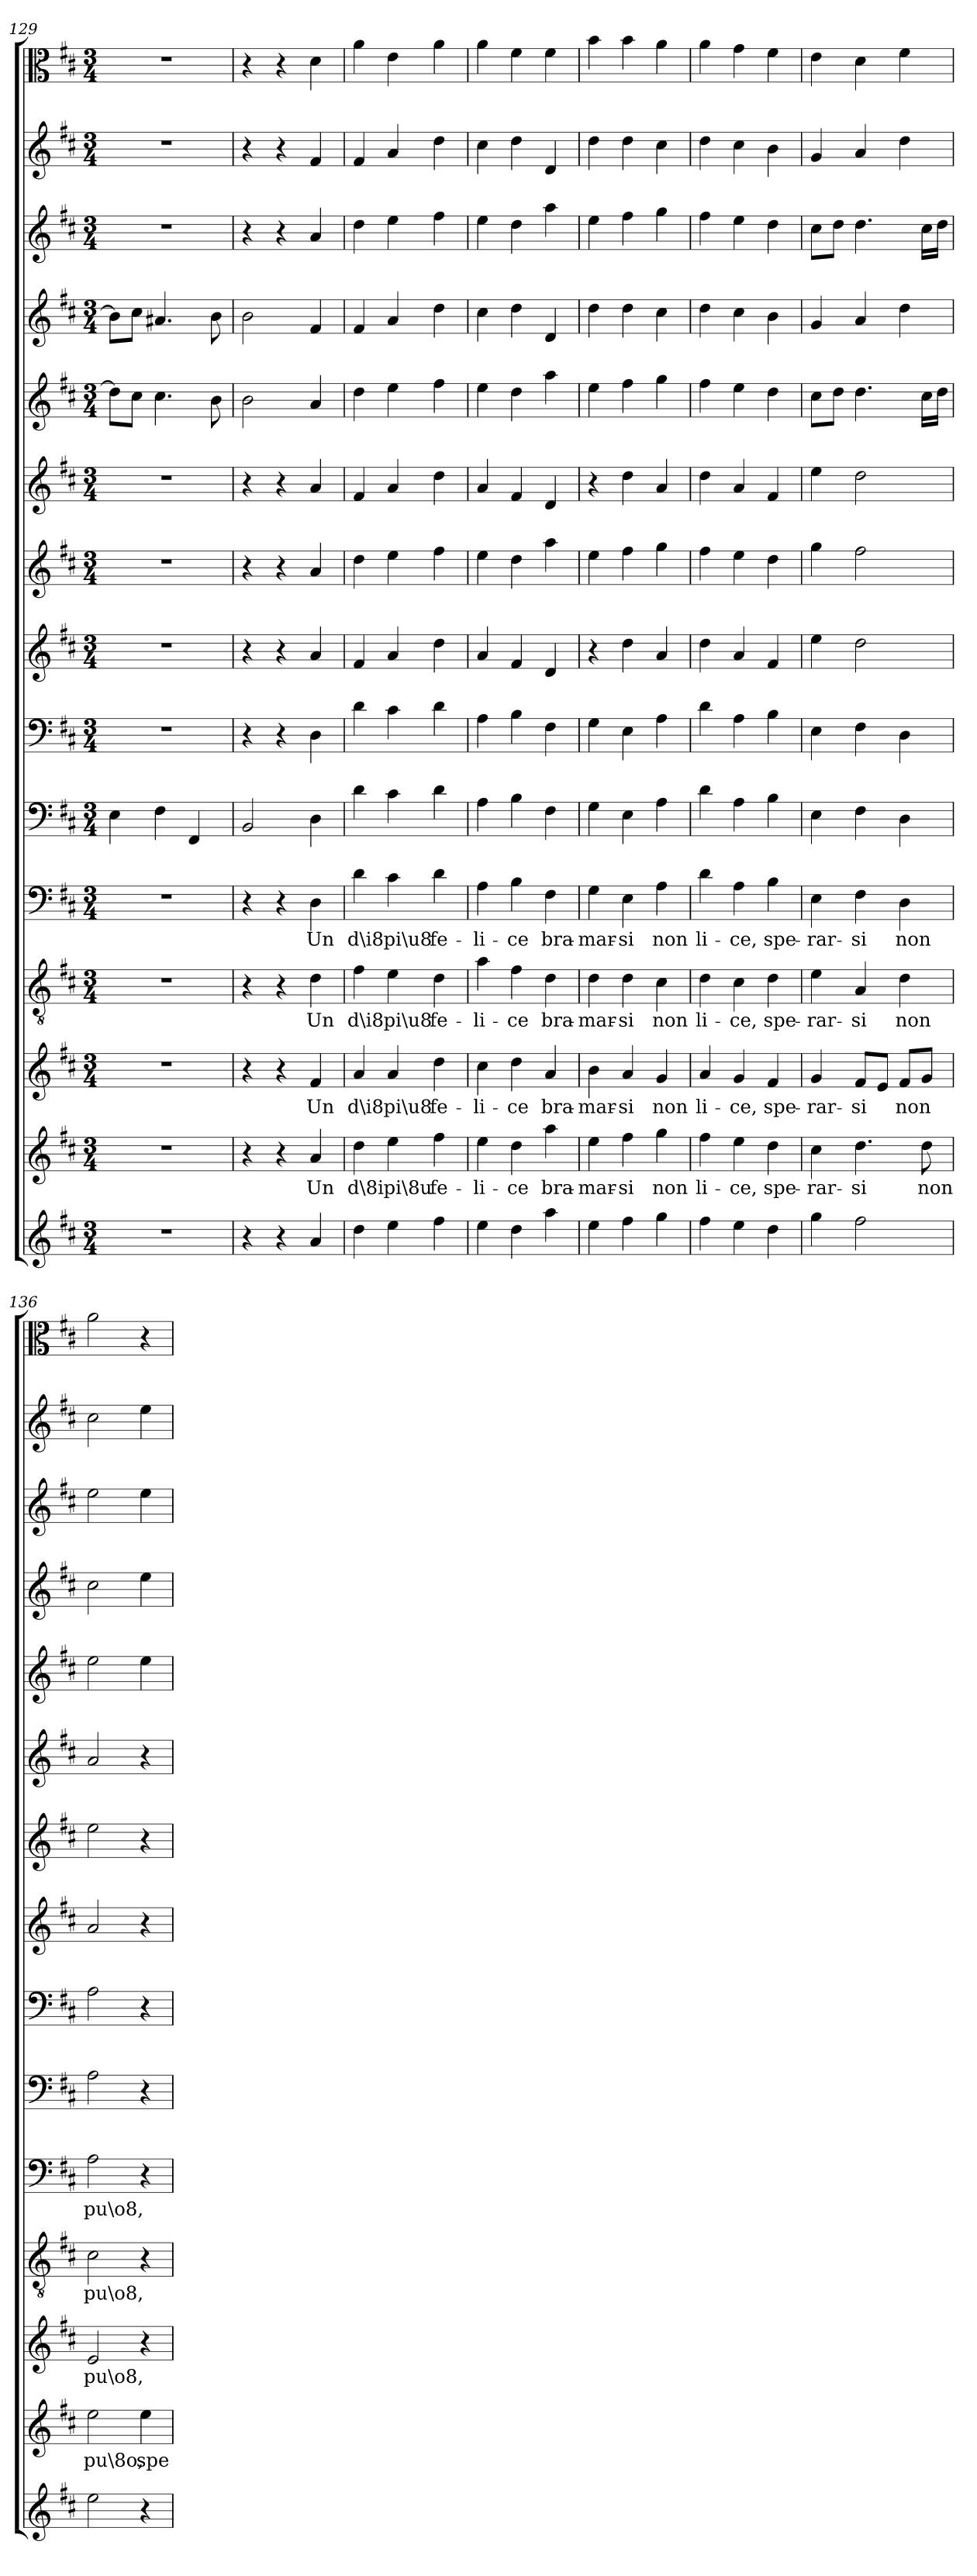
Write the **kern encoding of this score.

**kern	**kern	**text	**kern	**text	**kern	**text	**kern	**text	**kern	**kern	**kern	**kern	**kern	**kern	**kern	**kern	**kern	**kern
*part15	*part14	*part14	*part13	*part13	*part12	*part12	*part11	*part11	*part10	*part9	*part8	*part7	*part6	*part5	*part4	*part3	*part2	*part1
*staff15	*staff14	*staff14	*staff13	*staff13	*staff12	*staff12	*staff11	*staff11	*staff10	*staff9	*staff8	*staff7	*staff6	*staff5	*staff4	*staff3	*staff2	*staff1
*clefG2	*clefG2	*	*clefG2	*	*clefGv2	*	*clefF4	*	*clefF4	*clefF4	*clefG2	*clefG2	*clefG2	*clefG2	*clefG2	*clefG2	*clefG2	*clefC3
*k[f#c#]	*k[f#c#]	*	*k[f#c#]	*	*k[f#c#]	*	*k[f#c#]	*	*k[f#c#]	*k[f#c#]	*k[f#c#]	*k[f#c#]	*k[f#c#]	*k[f#c#]	*k[f#c#]	*k[f#c#]	*k[f#c#]	*k[f#c#]
*D:	*D:	*	*D:	*	*D:	*	*D:	*	*D:	*D:	*D:	*D:	*D:	*D:	*D:	*D:	*D:	*D:
*M3/4	*M3/4	*	*M3/4	*	*M3/4	*	*M3/4	*	*M3/4	*M3/4	*M3/4	*M3/4	*M3/4	*M3/4	*M3/4	*M3/4	*M3/4	*M3/4
=129	=129	=129	=129	=129	=129	=129	=129	=129	=129	=129	=129	=129	=129	=129	=129	=129	=129	=129
2.r	2.r	.	2.r	.	2.r	.	2.r	.	4E\	2.r	2.r	2.r	2.r	8dd\L]	8b\L]	2.r	2.r	2.r
.	.	.	.	.	.	.	.	.	.	.	.	.	.	8cc#\J	8cc#\J	.	.	.
.	.	.	.	.	.	.	.	.	4F#\	.	.	.	.	4.cc#\	4.a#X/	.	.	.
.	.	.	.	.	.	.	.	.	4FF#/	.	.	.	.	.	.	.	.	.
.	.	.	.	.	.	.	.	.	.	.	.	.	.	8b\	8b\	.	.	.
=130	=130	=130	=130	=130	=130	=130	=130	=130	=130	=130	=130	=130	=130	=130	=130	=130	=130	=130
4r	4r	.	4r	.	4r	.	4r	.	2BB/	4r	4r	4r	4r	2b\	2b\	4r	4r	4r
4r	4r	.	4r	.	4r	.	4r	.	.	4r	4r	4r	4r	.	.	4r	4r	4r
4a/	4a/	Un	4f#/	Un	4d\	Un	4D\	Un	4D\	4D\	4a/	4a/	4a/	4a/	4f#/	4a/	4f#/	4d\
=131	=131	=131	=131	=131	=131	=131	=131	=131	=131	=131	=131	=131	=131	=131	=131	=131	=131	=131
4dd\	4dd\	d\8i	4a/	d\i8	4f#\	d\i8	4d\	d\i8	4d\	4d\	4f#/	4dd\	4f#/	4dd\	4f#/	4dd\	4f#/	4a\
4ee\	4ee\	pi\8u	4a/	pi\u8	4e\	pi\u8	4c#\	pi\u8	4c#\	4c#\	4a/	4ee\	4a/	4ee\	4a/	4ee\	4a/	4e\
4ff#\	4ff#\	fe-	4dd\	fe-	4d\	fe-	4d\	fe-	4d\	4d\	4dd\	4ff#\	4dd\	4ff#\	4dd\	4ff#\	4dd\	4a\
=132	=132	=132	=132	=132	=132	=132	=132	=132	=132	=132	=132	=132	=132	=132	=132	=132	=132	=132
4ee\	4ee\	-li-	4cc#\	-li-	4a\	-li-	4A\	-li-	4A\	4A\	4a/	4ee\	4a/	4ee\	4cc#\	4ee\	4cc#\	4a\
4dd\	4dd\	-ce	4dd\	-ce	4f#\	-ce	4B\	-ce	4B\	4B\	4f#/	4dd\	4f#/	4dd\	4dd\	4dd\	4dd\	4f#\
4aa\	4aa\	bra-	4a/	bra-	4d\	bra-	4F#\	bra-	4F#\	4F#\	4d/	4aa\	4d/	4aa\	4d/	4aa\	4d/	4f#\
=133	=133	=133	=133	=133	=133	=133	=133	=133	=133	=133	=133	=133	=133	=133	=133	=133	=133	=133
4ee\	4ee\	-mar-	4b\	-mar-	4d\	-mar-	4G\	-mar-	4G\	4G\	4r	4ee\	4r	4ee\	4dd\	4ee\	4dd\	4b\
4ff#\	4ff#\	-si	4a/	-si	4d\	-si	4E\	-si	4E\	4E\	4dd\	4ff#\	4dd\	4ff#\	4dd\	4ff#\	4dd\	4b\
4gg\	4gg\	non	4g/	non	4c#\	non	4A\	non	4A\	4A\	4a/	4gg\	4a/	4gg\	4cc#\	4gg\	4cc#\	4a\
=134	=134	=134	=134	=134	=134	=134	=134	=134	=134	=134	=134	=134	=134	=134	=134	=134	=134	=134
4ff#\	4ff#\	li-	4a/	li-	4d\	li-	4d\	li-	4d\	4d\	4dd\	4ff#\	4dd\	4ff#\	4dd\	4ff#\	4dd\	4a\
4ee\	4ee\	-ce,	4g/	-ce,	4c#\	-ce,	4A\	-ce,	4A\	4A\	4a/	4ee\	4a/	4ee\	4cc#\	4ee\	4cc#\	4g\
4dd\	4dd\	spe-	4f#/	spe-	4d\	spe-	4B\	spe-	4B\	4B\	4f#/	4dd\	4f#/	4dd\	4b\	4dd\	4b\	4f#\
=135	=135	=135	=135	=135	=135	=135	=135	=135	=135	=135	=135	=135	=135	=135	=135	=135	=135	=135
4gg\	4cc#\	-rar-	4g/	-rar-	4e\	-rar-	4E\	-rar-	4E\	4E\	4ee\	4gg\	4ee\	8cc#\L	4g/	8cc#\L	4g/	4e\
.	.	.	.	.	.	.	.	.	.	.	.	.	.	8dd\J	.	8dd\J	.	.
2ff#\	4.dd\	-si	8f#/L	-si	4A/	-si	4F#\	-si	4F#\	4F#\	2dd\	2ff#\	2dd\	4.dd\	4a/	4.dd\	4a/	4d\
.	.	.	8e/J	.	.	.	.	.	.	.	.	.	.	.	.	.	.	.
.	.	.	8f#/L	non	4d\	non	4D\	non	4D\	4D\	.	.	.	.	4dd\	.	4dd\	4f#\
.	8dd\	non	8g/J	.	.	.	.	.	.	.	.	.	.	16cc#\LL	.	16cc#\LL	.	.
.	.	.	.	.	.	.	.	.	.	.	.	.	.	16dd\JJ	.	16dd\JJ	.	.
=136	=136	=136	=136	=136	=136	=136	=136	=136	=136	=136	=136	=136	=136	=136	=136	=136	=136	=136
2ee\	2ee\	pu\8o,	2e/	pu\o8,	2c#\	pu\o8,	2A\	pu\o8,	2A\	2A\	2a/	2ee\	2a/	2ee\	2cc#\	2ee\	2cc#\	2a\
4r	4ee\	spe-	4r	.	4r	.	4r	.	4r	4r	4r	4r	4r	4ee\	4ee\	4ee\	4ee\	4r
=	=	=	=	=	=	=	=	=	=	=	=	=	=	=	=	=	=	=
*-	*-	*-	*-	*-	*-	*-	*-	*-	*-	*-	*-	*-	*-	*-	*-	*-	*-	*-
